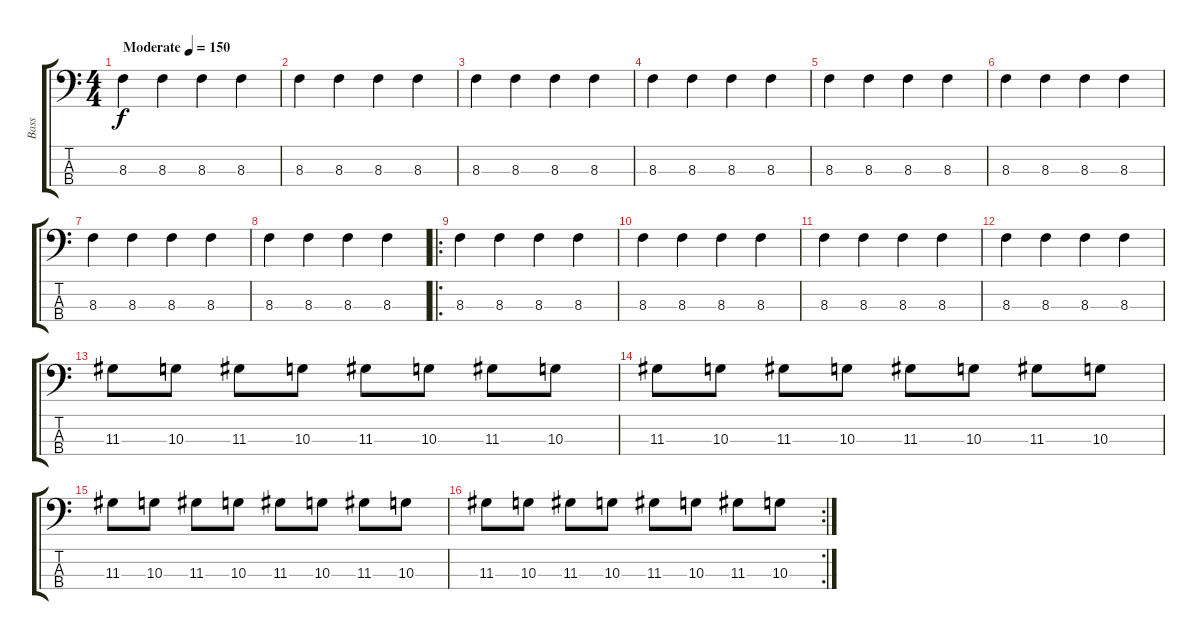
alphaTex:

\track ("Bass" "Bass") {instrument electricbasspick}
\staff {score tabs}
\tuning (G2 D2 A1 E1) {hide}
\ts (4 4)
\tempo (150 "Moderate")
\clef f4
\ks c
8.3.4{dy f instrument electricbasspick} 8.3.4 8.3.4 8.3.4 |
8.3.4 8.3.4 8.3.4 8.3.4 |
8.3.4 8.3.4 8.3.4 8.3.4 |
8.3.4 8.3.4 8.3.4 8.3.4 |
8.3.4 8.3.4 8.3.4 8.3.4 |
8.3.4 8.3.4 8.3.4 8.3.4 |
8.3.4 8.3.4 8.3.4 8.3.4 |
8.3.4 8.3.4 8.3.4 8.3.4 |
\ro
8.3.4 8.3.4 8.3.4 8.3.4 |
8.3.4 8.3.4 8.3.4 8.3.4 |
8.3.4 8.3.4 8.3.4 8.3.4 |
8.3.4 8.3.4 8.3.4 8.3.4 |
11.3.8 10.3.8 11.3.8 10.3.8 11.3.8 10.3.8 11.3.8 10.3.8 |
11.3.8 10.3.8 11.3.8 10.3.8 11.3.8 10.3.8 11.3.8 10.3.8 |
11.3.8 10.3.8 11.3.8 10.3.8 11.3.8 10.3.8 11.3.8 10.3.8 |
\rc 2
11.3.8 10.3.8 11.3.8 10.3.8 11.3.8 10.3.8 11.3.8 10.3.8
